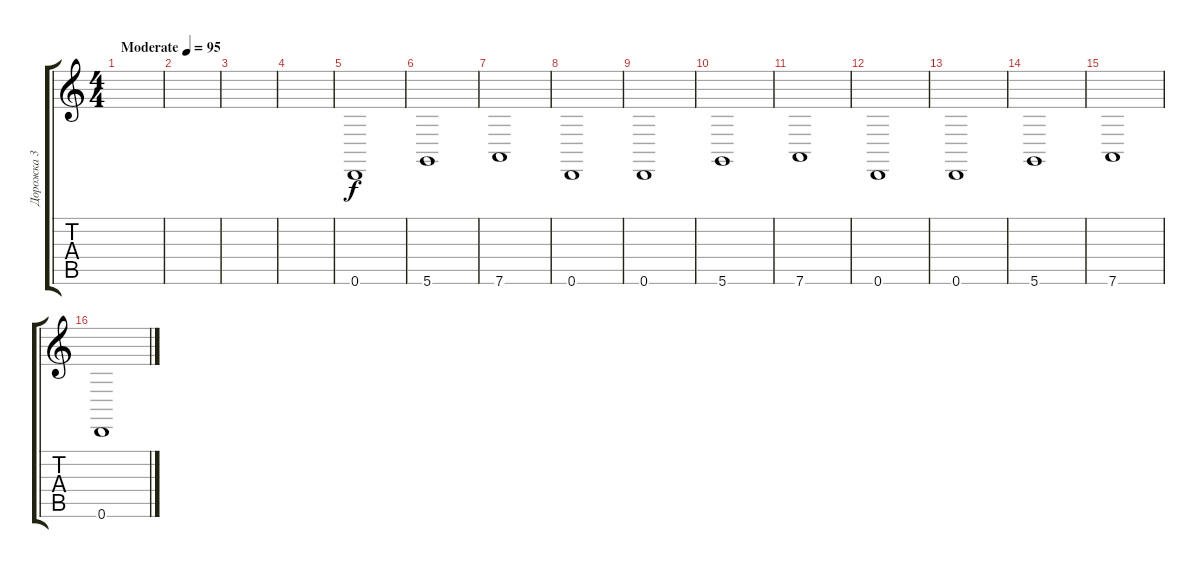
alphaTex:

\track ("Дорожка 3" "Дорожка 3") {instrument stringensemble2}
\staff {score tabs}
\tuning (D4 A3 F3 C3 G2 D2) {hide}
\ts (4 4)
\tempo (95 "Moderate")
\clef g2
\ks c
|
|
|
|
0.6.1 |
5.6.1 |
7.6.1 |
0.6.1 |
0.6.1 |
5.6.1 |
7.6.1 |
0.6.1 |
0.6.1 |
5.6.1 |
7.6.1 |
0.6.1
